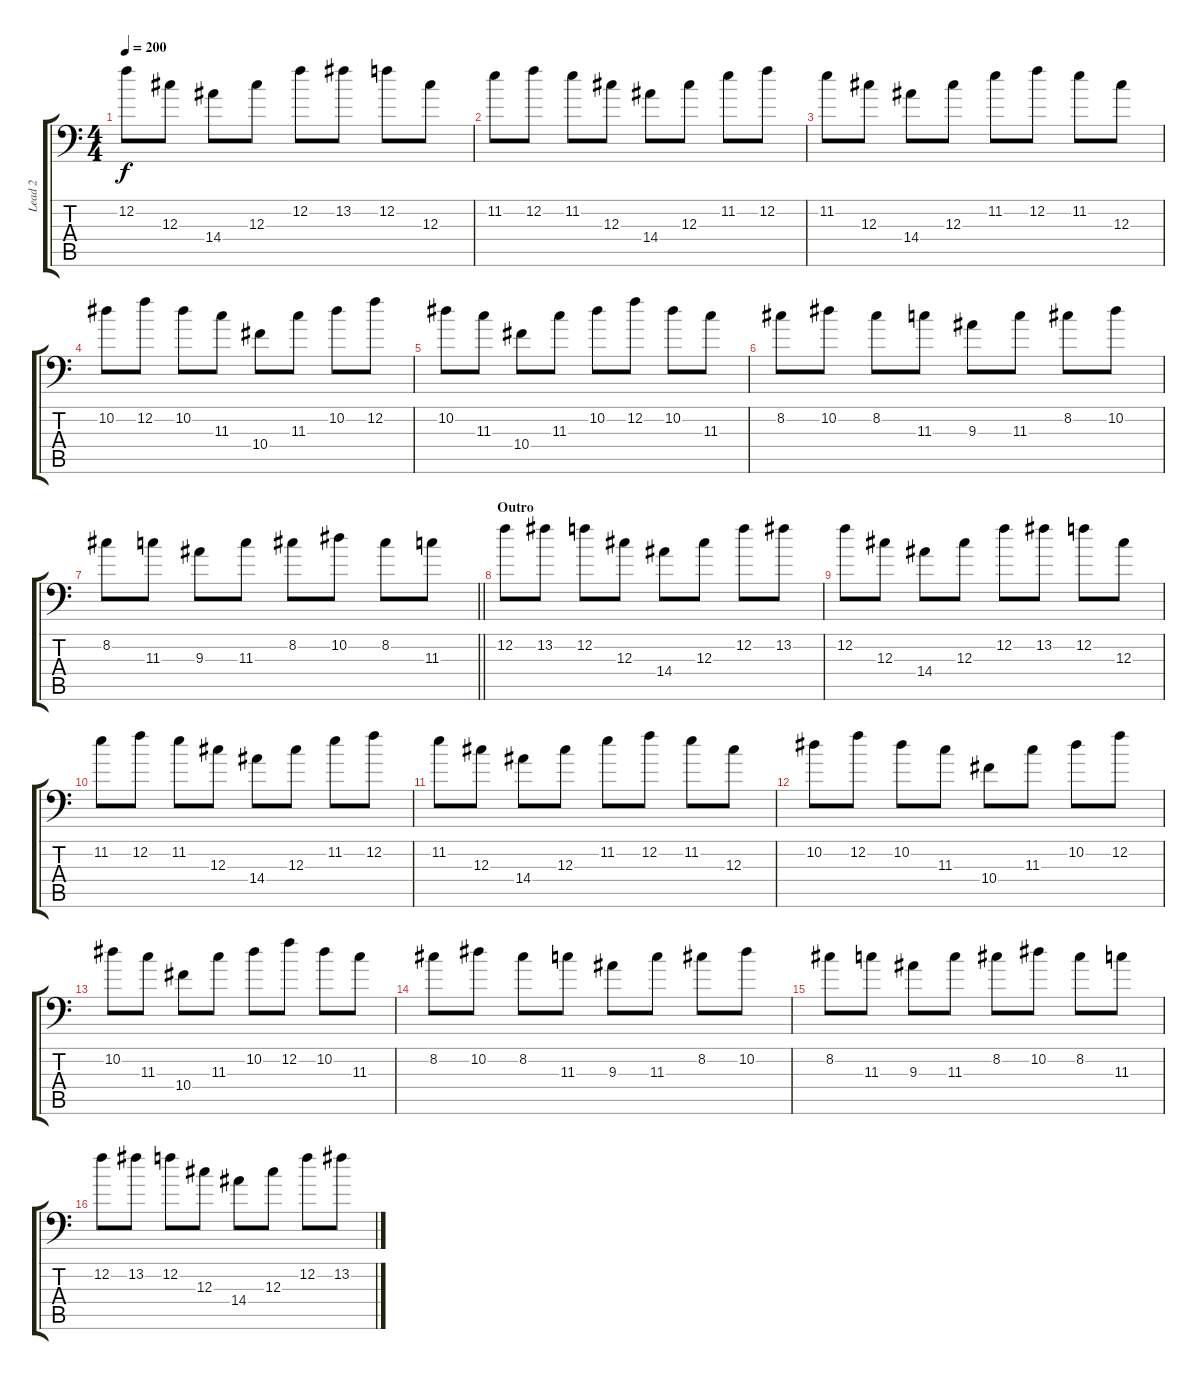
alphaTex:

\track ("Lead 2" "Lead 2") {instrument overdrivenguitar}
\staff {score tabs}
\tuning (Bb3 F3 Db3 Ab2 Eb2 Bb1) {hide}
\ts (4 4)
\tempo 200
\clef f4
\ks c
12.2.8{dy f} 12.3.8 14.4.8 12.3.8 12.2.8 13.2.8 12.2.8 12.3.8 |
11.2.8 12.2.8 11.2.8 12.3.8 14.4.8 12.3.8 11.2.8 12.2.8 |
11.2.8 12.3.8 14.4.8 12.3.8 11.2.8 12.2.8 11.2.8 12.3.8 |
10.2.8 12.2.8 10.2.8 11.3.8 10.4.8 11.3.8 10.2.8 12.2.8 |
10.2.8 11.3.8 10.4.8 11.3.8 10.2.8 12.2.8 10.2.8 11.3.8 |
8.2.8 10.2.8 8.2.8 11.3.8 9.3.8 11.3.8 8.2.8 10.2.8 |
\barLineRight lightlight
8.2.8 11.3.8 9.3.8 11.3.8 8.2.8 10.2.8 8.2.8 11.3.8 |
\section ("" "Outro")
12.2.8 13.2.8 12.2.8 12.3.8 14.4.8 12.3.8 12.2.8 13.2.8 |
12.2.8 12.3.8 14.4.8 12.3.8 12.2.8 13.2.8 12.2.8 12.3.8 |
11.2.8 12.2.8 11.2.8 12.3.8 14.4.8 12.3.8 11.2.8 12.2.8 |
11.2.8 12.3.8 14.4.8 12.3.8 11.2.8 12.2.8 11.2.8 12.3.8 |
10.2.8 12.2.8 10.2.8 11.3.8 10.4.8 11.3.8 10.2.8 12.2.8 |
10.2.8 11.3.8 10.4.8 11.3.8 10.2.8 12.2.8 10.2.8 11.3.8 |
8.2.8 10.2.8 8.2.8 11.3.8 9.3.8 11.3.8 8.2.8 10.2.8 |
8.2.8 11.3.8 9.3.8 11.3.8 8.2.8 10.2.8 8.2.8 11.3.8 |
12.2.8 13.2.8 12.2.8 12.3.8 14.4.8 12.3.8 12.2.8 13.2.8
